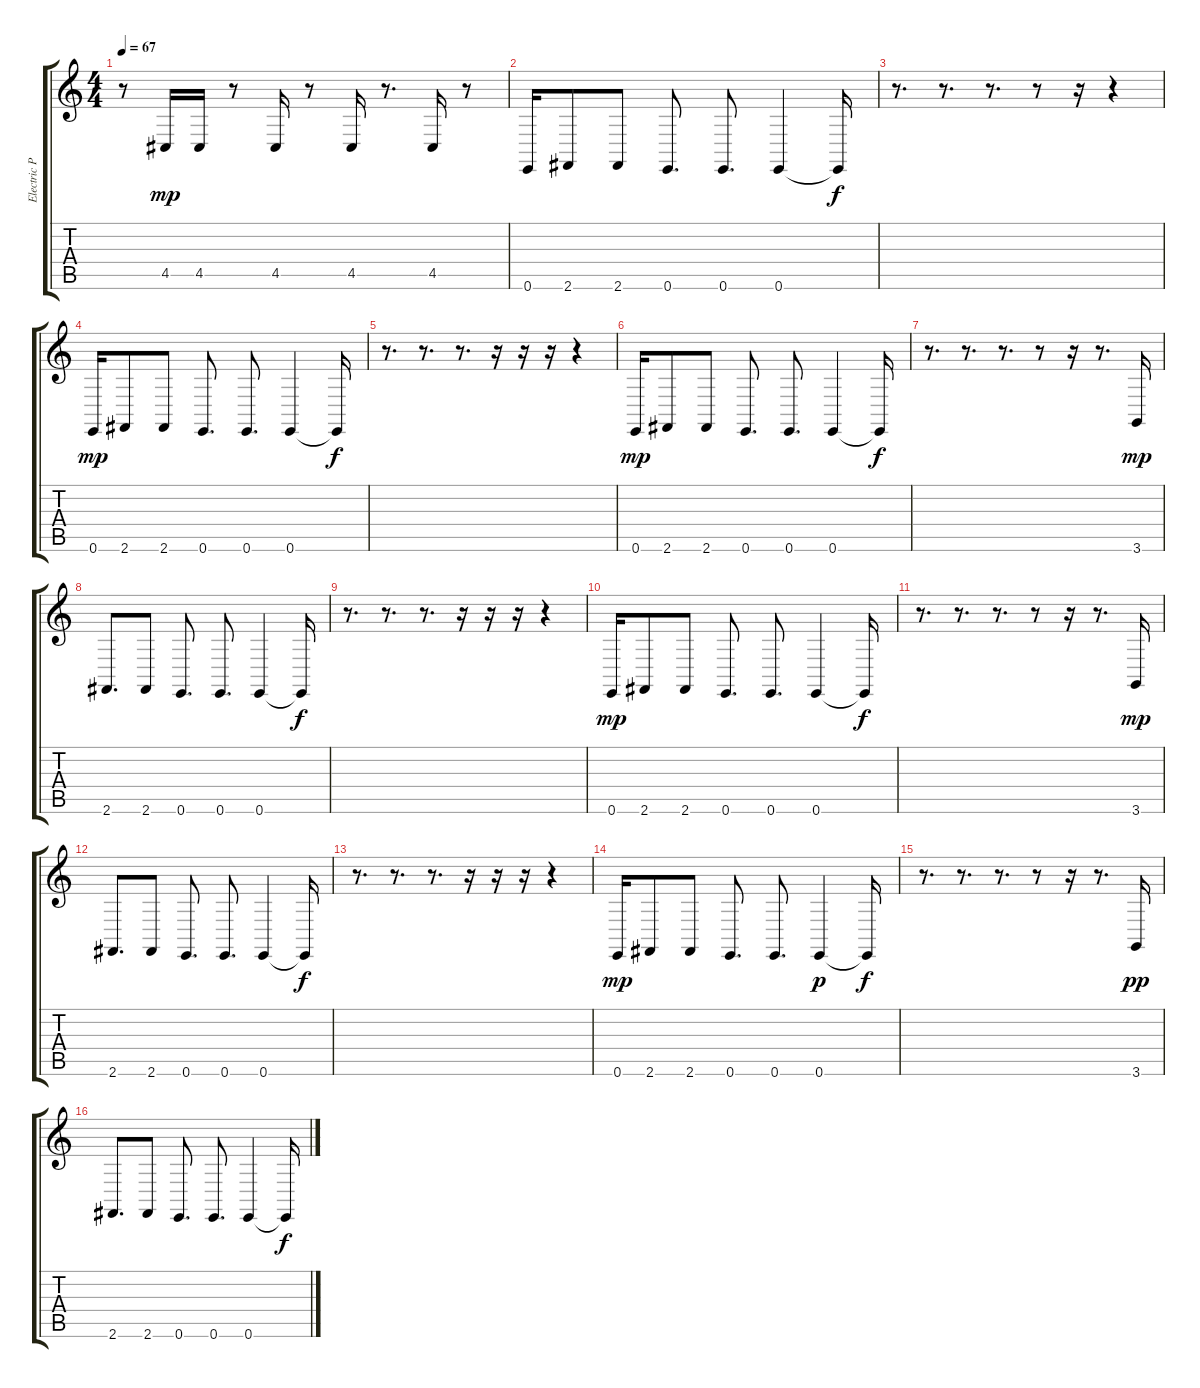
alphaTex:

\track ("Electric Piano Lower" "Electric P") {instrument ocarina}
\staff {score tabs}
\tuning (E4 B3 G3 D3 A2 E2) {hide}
\ts (4 4)
\tempo 67
\clef g2
\ks c
r.8{dy f} 4.5.16{dy mp} 4.5.16 r.8 4.5.16 r.8 4.5.16 r.8{d} 4.5.16 r.8 |
0.6.16 2.6.8 2.6.8 0.6.8{d} 0.6.8{d} 0.6.4 0.6{t}.16{dy f} |
r.8{d} r.8{d} r.8{d} r.8 r.16 r.4 |
0.6.16{dy mp} 2.6.8 2.6.8 0.6.8{d} 0.6.8{d} 0.6.4 0.6{t}.16{dy f} |
r.8{d} r.8{d} r.8{d} r.16 r.16 r.16 r.4 |
0.6.16{dy mp} 2.6.8 2.6.8 0.6.8{d} 0.6.8{d} 0.6.4 0.6{t}.16{dy f} |
r.8{d} r.8{d} r.8{d} r.8 r.16 r.8{d} 3.6.16{dy mp} |
2.6.8{d} 2.6.8 0.6.8{d} 0.6.8{d} 0.6.4 0.6{t}.16{dy f} |
r.8{d} r.8{d} r.8{d} r.16 r.16 r.16 r.4 |
0.6.16{dy mp} 2.6.8 2.6.8 0.6.8{d} 0.6.8{d} 0.6.4 0.6{t}.16{dy f} |
r.8{d} r.8{d} r.8{d} r.8 r.16 r.8{d} 3.6.16{dy mp} |
2.6.8{d} 2.6.8 0.6.8{d} 0.6.8{d} 0.6.4 0.6{t}.16{dy f} |
r.8{d} r.8{d} r.8{d} r.16 r.16 r.16 r.4 |
0.6.16{dy mp} 2.6.8 2.6.8 0.6.8{d} 0.6.8{d} 0.6.4{dy p} 0.6{t}.16{dy f} |
r.8{d} r.8{d} r.8{d} r.8 r.16 r.8{d} 3.6.16{dy pp} |
2.6.8{d} 2.6.8 0.6.8{d} 0.6.8{d} 0.6.4 0.6{t}.16{dy f}
